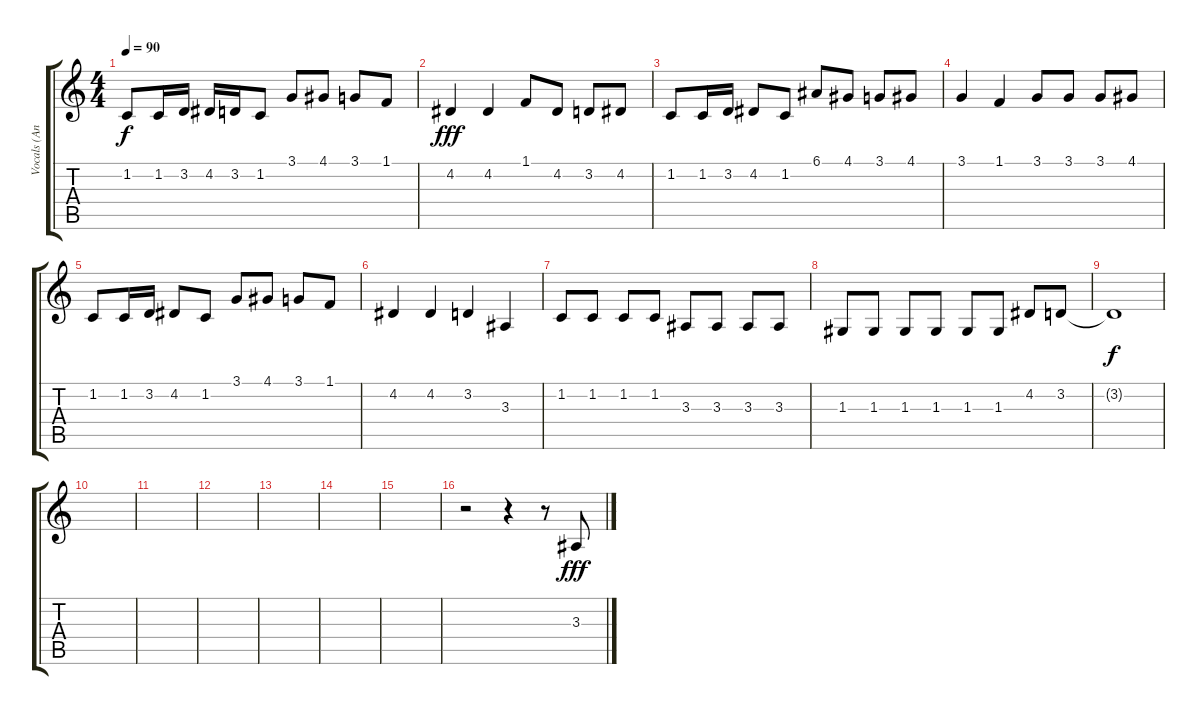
\track ("Vocals (Anna)" "Vocals (An") {instrument clarinet}
\staff {score tabs}
\tuning (E4 B3 G3 D3 A2 E2) {hide}
\ts (4 4)
\tempo 90
\clef g2
\ks c
1.2.8{dy f} 1.2.16 3.2.16 4.2.16 3.2.16 1.2.8 3.1.8 4.1.8 3.1.8 1.1.8 |
4.2.4{dy fff} 4.2.4 1.1.8 4.2.8 3.2.8 4.2.8 |
1.2.8 1.2.16 3.2.16 4.2.8 1.2.8 6.1.8 4.1.8 3.1.8 4.1.8 |
3.1.4 1.1.4 3.1.8 3.1.8 3.1.8 4.1.8 |
1.2.8 1.2.16 3.2.16 4.2.8 1.2.8 3.1.8 4.1.8 3.1.8 1.1.8 |
4.2.4 4.2.4 3.2.4 3.3.4 |
1.2.8 1.2.8 1.2.8 1.2.8 3.3.8 3.3.8 3.3.8 3.3.8 |
1.3.8 1.3.8 1.3.8 1.3.8 1.3.8 1.3.8 4.2.8 3.2.8 |
3.2{t}.1{dy f} |
|
|
|
|
|
|
r.2 r.4 r.8 3.3.8{dy fff}
